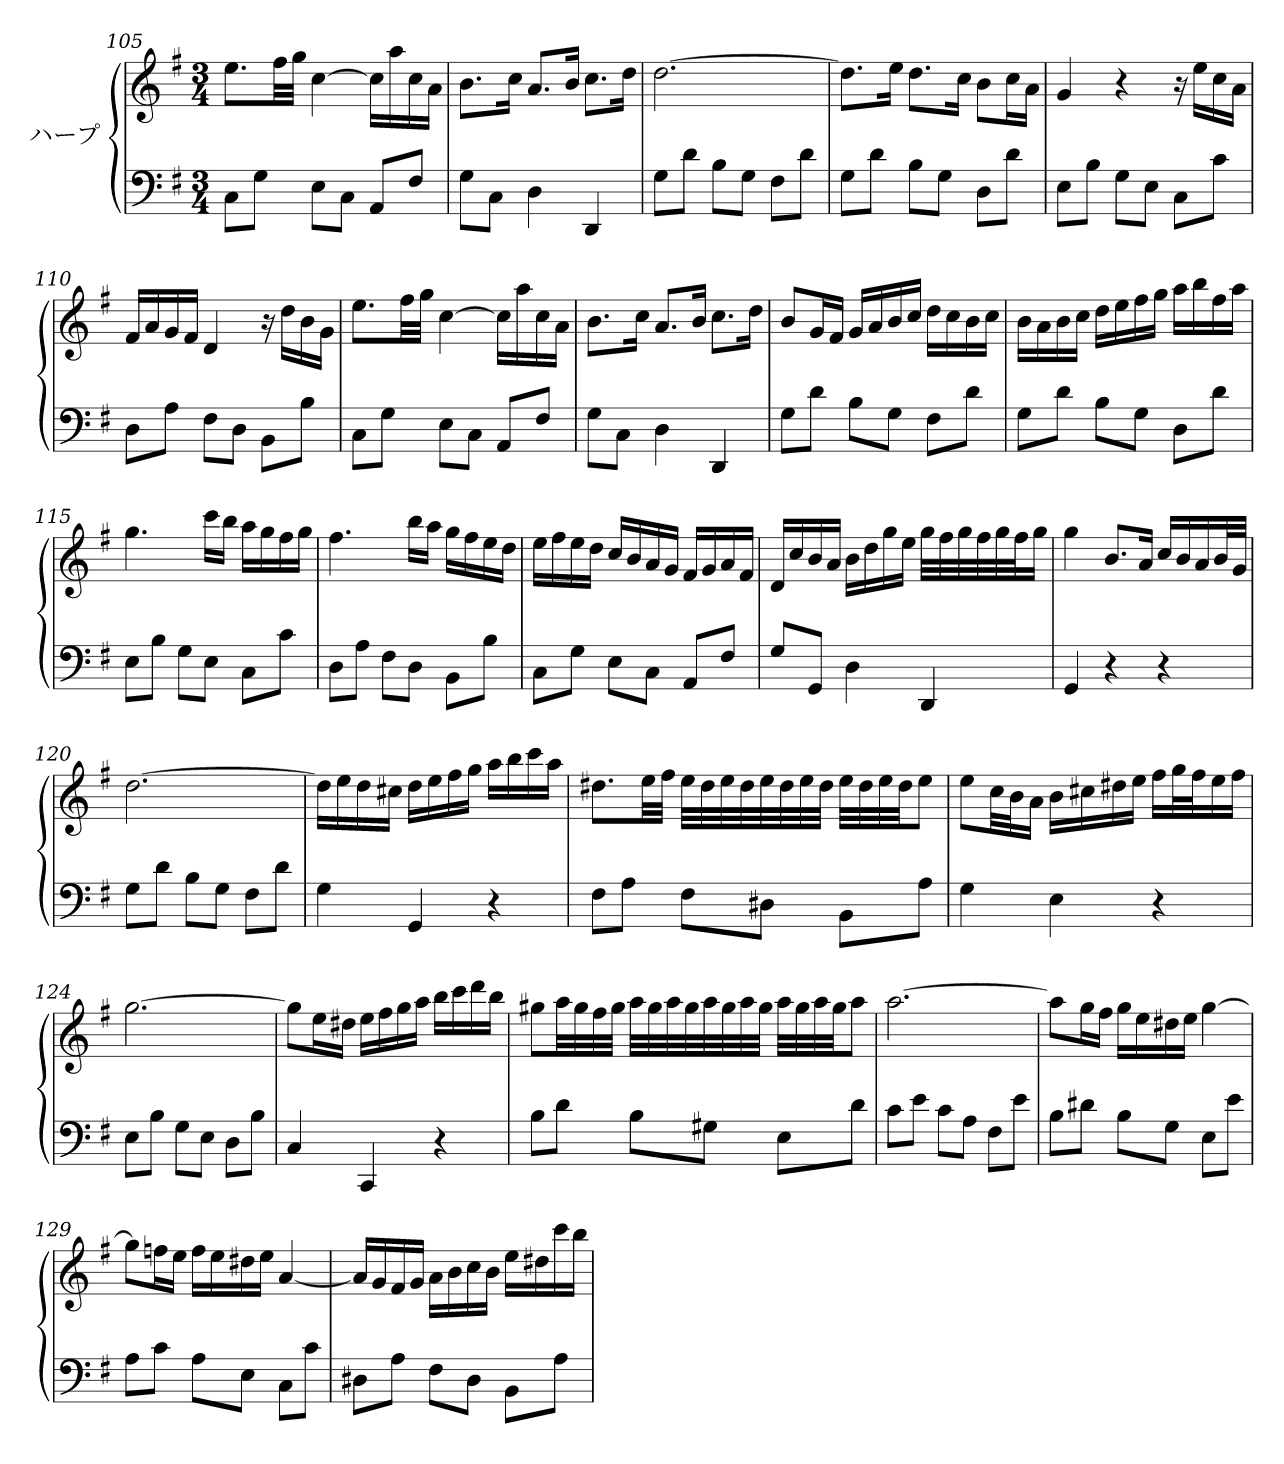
**kern	**kern
*part1	*part1
*staff2	*staff1
*I"ハープ	*
*clefF4	*clefG2
*k[f#]	*k[f#]
*M3/4	*M3/4
=105	=105
8C\L	8.ee\L
8G\J	.
.	32ff#\LL
.	32gg\JJJ
8E\L	[4cc\
8C\J	.
8AA/L	16cc\LL]
.	16aa\
8F#/J	16cc\
.	16a\JJ
!!LO:LB:g=z
=106	=106
8G\L	8.b\L
8C\J	.
.	16cc\Jk
4D\	8.a/L
.	16b/Jk
4DD/	8.cc\L
.	16dd\Jk
=107	=107
8G\L	[2.dd\
8d\J	.
8B\L	.
8G\J	.
8F#\L	.
8d\J	.
=108	=108
8G\L	8.dd\L]
8d\J	.
.	16ee\Jk
8B\L	8.dd\L
8G\J	.
.	16cc\Jk
8D\L	8b\L
8d\J	16cc\L
.	16a\JJ
=109	=109
8E\L	4g/
8B\J	.
8G\L	4r
8E\J	.
8C\L	16r
.	16ee\LL
8c\J	16cc\
.	16a\JJ
=110	=110
8D\L	16f#/LL
.	16a/
8A\J	16g/
.	16f#/JJ
8F#\L	4d/
8D\J	.
8BB\L	16r
.	16dd\LL
8B\J	16b\
.	16g\JJ
!!LO:LB:g=z
=111	=111
8C\L	8.ee\L
8G\J	.
.	32ff#\LL
.	32gg\JJJ
8E\L	[4cc\
8C\J	.
8AA/L	16cc\LL]
.	16aa\
8F#/J	16cc\
.	16a\JJ
=112	=112
8G\L	8.b\L
8C\J	.
.	16cc\Jk
4D\	8.a/L
.	16b/Jk
4DD/	8.cc\L
.	16dd\Jk
=113	=113
8G\L	8b/L
8d\J	16g/L
.	16f#/JJ
8B\L	16g/LL
.	16a/
8G\J	16b/
.	16cc/JJ
8F#\L	16dd\LL
.	16cc\
8d\J	16b\
.	16cc\JJ
=114	=114
8G\L	16b\LL
.	16a\
8d\J	16b\
.	16cc\JJ
8B\L	16dd\LL
.	16ee\
8G\J	16ff#\
.	16gg\JJ
8D\L	16aa\LL
.	16bb\
8d\J	16ff#\
.	16aa\JJ
!!LO:LB:g=z
=115	=115
8E\L	4.gg\
8B\J	.
8G\L	.
8E\J	16ccc\LL
.	16bb\JJ
8C\L	16aa\LL
.	16gg\
8c\J	16ff#\
.	16gg\JJ
=116	=116
8D\L	4.ff#\
8A\J	.
8F#\L	.
8D\J	16bb\LL
.	16aa\JJ
8BB\L	16gg\LL
.	16ff#\
8B\J	16ee\
.	16dd\JJ
=117	=117
8C\L	16ee\LL
.	16ff#\
8G\J	16ee\
.	16dd\JJ
8E\L	16cc/LL
.	16b/
8C\J	16a/
.	16g/JJ
8AA/L	16f#/LL
.	16g/
8F#/J	16a/
.	16f#/JJ
=118	=118
8G/L	16d/LL
.	16cc/
8GG/J	16b/
.	16a/JJ
4D\	16b\LL
.	16dd\
.	16gg\
.	16ee\JJ
4DD/	32gg\LLL
.	32ff#\
.	32gg\
.	32ff#\
.	32gg\
.	32ff#\J
.	16gg\JJ
!!LO:LB:g=z
=119	=119
4GG/	4gg\
4r	8.b/L
.	16a/Jk
4r	16cc/LL
.	16b/
.	16a/
.	32b/L
.	32g/JJJ
=120	=120
8G\L	[2.dd\
8d\J	.
8B\L	.
8G\J	.
8F#\L	.
8d\J	.
=121	=121
4G\	16dd\LL]
.	16ee\
.	16dd\
.	16cc#X\JJ
4GG/	16dd\LL
.	16ee\
.	16ff#\
.	16gg\JJ
4r	16aa\LL
.	16bb\
.	16ccc\
.	16aa\JJ
=122	=122
8F#\L	8.dd#X\L
8A\J	.
.	32ee\LL
.	32ff#\JJJ
8F#\L	32ee\LLL
.	32dd#\
.	32ee\
.	32dd#\
8D#X\J	32ee\
.	32dd#\
.	32ee\
.	32dd#\JJJ
8BB\L	32ee\LLL
.	32dd#\
.	32ee\
.	32dd#\JJ
8A\J	8ee\J
!!LO:LB:g=z
=123	=123
4G\	8ee\L
.	32cc\LL
.	32b\J
.	16a\JJ
4E\	16b\LL
.	16cc#X\
.	16dd#X\
.	16ee\JJ
4r	16ff#\LL
.	32gg\L
.	32ff#\J
.	16ee\
.	16ff#\JJ
=124	=124
8E\L	[2.gg\
8B\J	.
8G\L	.
8E\J	.
8D\L	.
8B\J	.
=125	=125
4C/	8gg\L]
.	16ee\L
.	16dd#X\JJ
4CC/	16ee\LL
.	16ff#\
.	16gg\
.	16aa\JJ
4r	16bb\LL
.	16ccc\
.	16ddd\
.	16bb\JJ
!!LO:PB:g=z
=126	=126
8B\L	8gg#X\L
8d\J	32aa\LL
.	32gg#\
.	32ff#\
.	32gg#\JJJ
8B\L	32aa\LLL
.	32gg#\
.	32aa\
.	32gg#\
8G#X\J	32aa\
.	32gg#\
.	32aa\
.	32gg#\JJJ
8E\L	32aa\LLL
.	32gg#\
.	32aa\
.	32gg#\JJ
8d\J	8aa\J
=127	=127
8c\L	[2.aa\
8e\J	.
8c\L	.
8A\J	.
8F#\L	.
8e\J	.
=128	=128
8B\L	8aa\L]
8d#X\J	16gg\L
.	16ff#\JJ
8B\L	16gg\LL
.	16ee\
8G\J	16dd#X\
.	16ee\JJ
8E\L	[4gg\
8e\J	.
!!LO:LB:g=z
=129	=129
8A\L	8gg\L]
8c\J	16ffn\L
.	16ee\JJ
8A\L	16ff\LL
.	16ee\
8E\J	16dd#X\
.	16ee\JJ
8C\L	[4a/
8c\J	.
=130	=130
8D#X\L	16a/LL]
.	16g/
8A\J	16f#/
.	16g/JJ
8F#\L	16a\LL
.	16b\
8D#\J	16cc\
.	16b\JJ
8BB\L	16ee\LL
.	16dd#X\
8A\J	16ccc\
.	16bb\JJ
=	=
*-	*-
